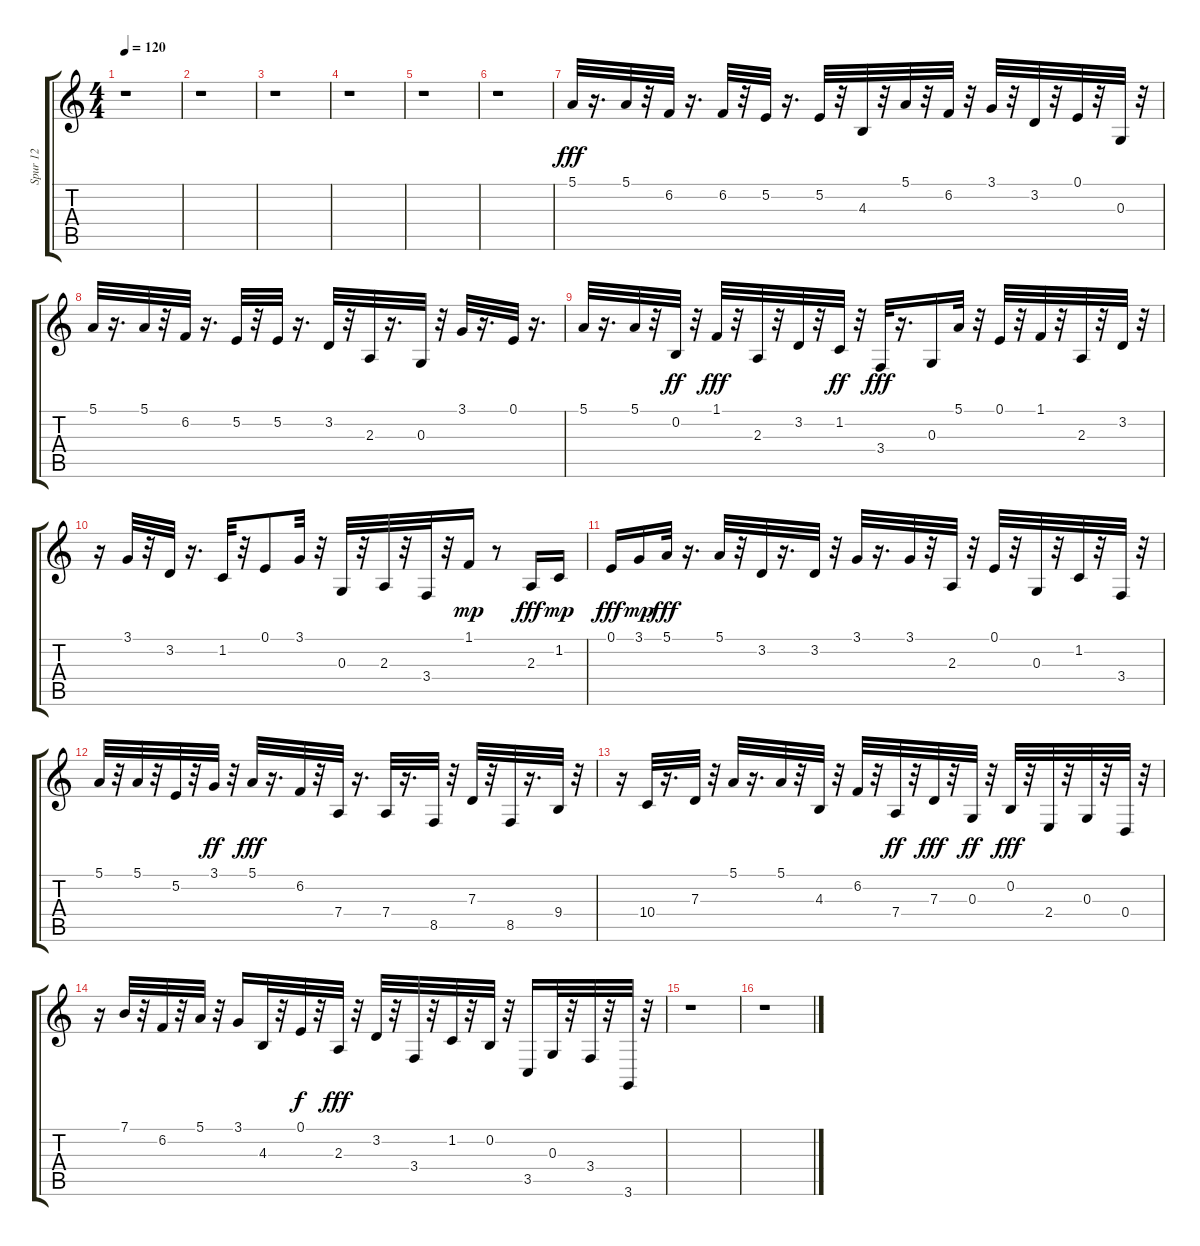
\track ("Spur 12" "Spur 12") {instrument melodictom}
\staff {score tabs}
\tuning (E4 B3 G3 D3 A2 E2) {hide}
\ts (4 4)
\tempo 120
\clef g2
\ks c
r.1{dy fff} |
r.1 |
r.1 |
r.1 |
r.1 |
r.1 |
5.1.32 r.16{d} 5.1.32 r.32 6.2.32 r.16{d} 6.2.32 r.32 5.2.32 r.16{d} 5.2.32 r.32 4.3.32 r.32 5.1.32 r.32 6.2.32 r.32 3.1.32 r.32 3.2.32 r.32 0.1.32 r.32 0.3.32 r.32 |
5.1.32 r.16{d} 5.1.32 r.32 6.2.32 r.16{d} 5.2.32 r.32 5.2.32 r.16{d} 3.2.32 r.32 2.3.32 r.16{d} 0.3.32 r.32 3.1.32 r.16{d} 0.1.32 r.16{d} |
5.1.32 r.16{d} 5.1.32 r.32 0.2.32{dy ff} r.32 1.1.32{dy fff} r.32 2.3.32 r.32 3.2.32 r.32 1.2.32{dy ff} r.32 3.4.32{dy fff} r.16{d} 0.3.16 5.1.32 r.32 0.1.32 r.32 1.1.32 r.32 2.3.32 r.32 3.2.32 r.32 |
r.16 3.1.32 r.32 3.2.32 r.16{d} 1.2.32 r.32 0.1.8 3.1.32 r.32 0.3.32 r.32 2.3.32 r.32 3.4.32 r.32 1.1.16{dy mp} r.8 2.3.16{dy fff} 1.2.16{dy mp} |
0.1.16{dy fff} 3.1.16{dy mp} 5.1.32{dy fff} r.16{d} 5.1.32 r.32 3.2.32 r.16{d} 3.2.32 r.32 3.1.32 r.16{d} 3.1.32 r.32 2.3.32 r.32 0.1.32 r.32 0.3.32 r.32 1.2.32 r.32 3.4.32 r.32 |
5.1.32 r.32 5.1.32 r.32 5.2.32 r.32 3.1.32{dy ff} r.32 5.1.32{dy fff} r.16{d} 6.2.32 r.32 7.4.32 r.16{d} 7.4.32 r.16{d} 8.5.32 r.32 7.3.32 r.32 8.5.32 r.16{d} 9.4.32 r.32 |
r.16 10.4.32 r.16{d} 7.3.32 r.32 5.1.32 r.16{d} 5.1.32 r.32 4.3.32 r.32 6.2.32 r.32 7.4.32{dy ff} r.32 7.3.32{dy fff} r.32 0.3.32{dy ff} r.32 0.2.32{dy fff} r.32 2.4.32 r.32 0.3.32 r.32 0.4.32 r.32 |
r.16 7.1.32 r.32 6.2.32 r.32 5.1.32 r.32 3.1.16 4.3.32 r.32 0.1.32{dy f} r.32 2.3.32{dy fff} r.32 3.2.32 r.32 3.4.32 r.32 1.2.32 r.32 0.2.32 r.32 3.5.16 0.3.32 r.32 3.4.32 r.32 3.6.32 r.32 |
r.1 |
r.1
